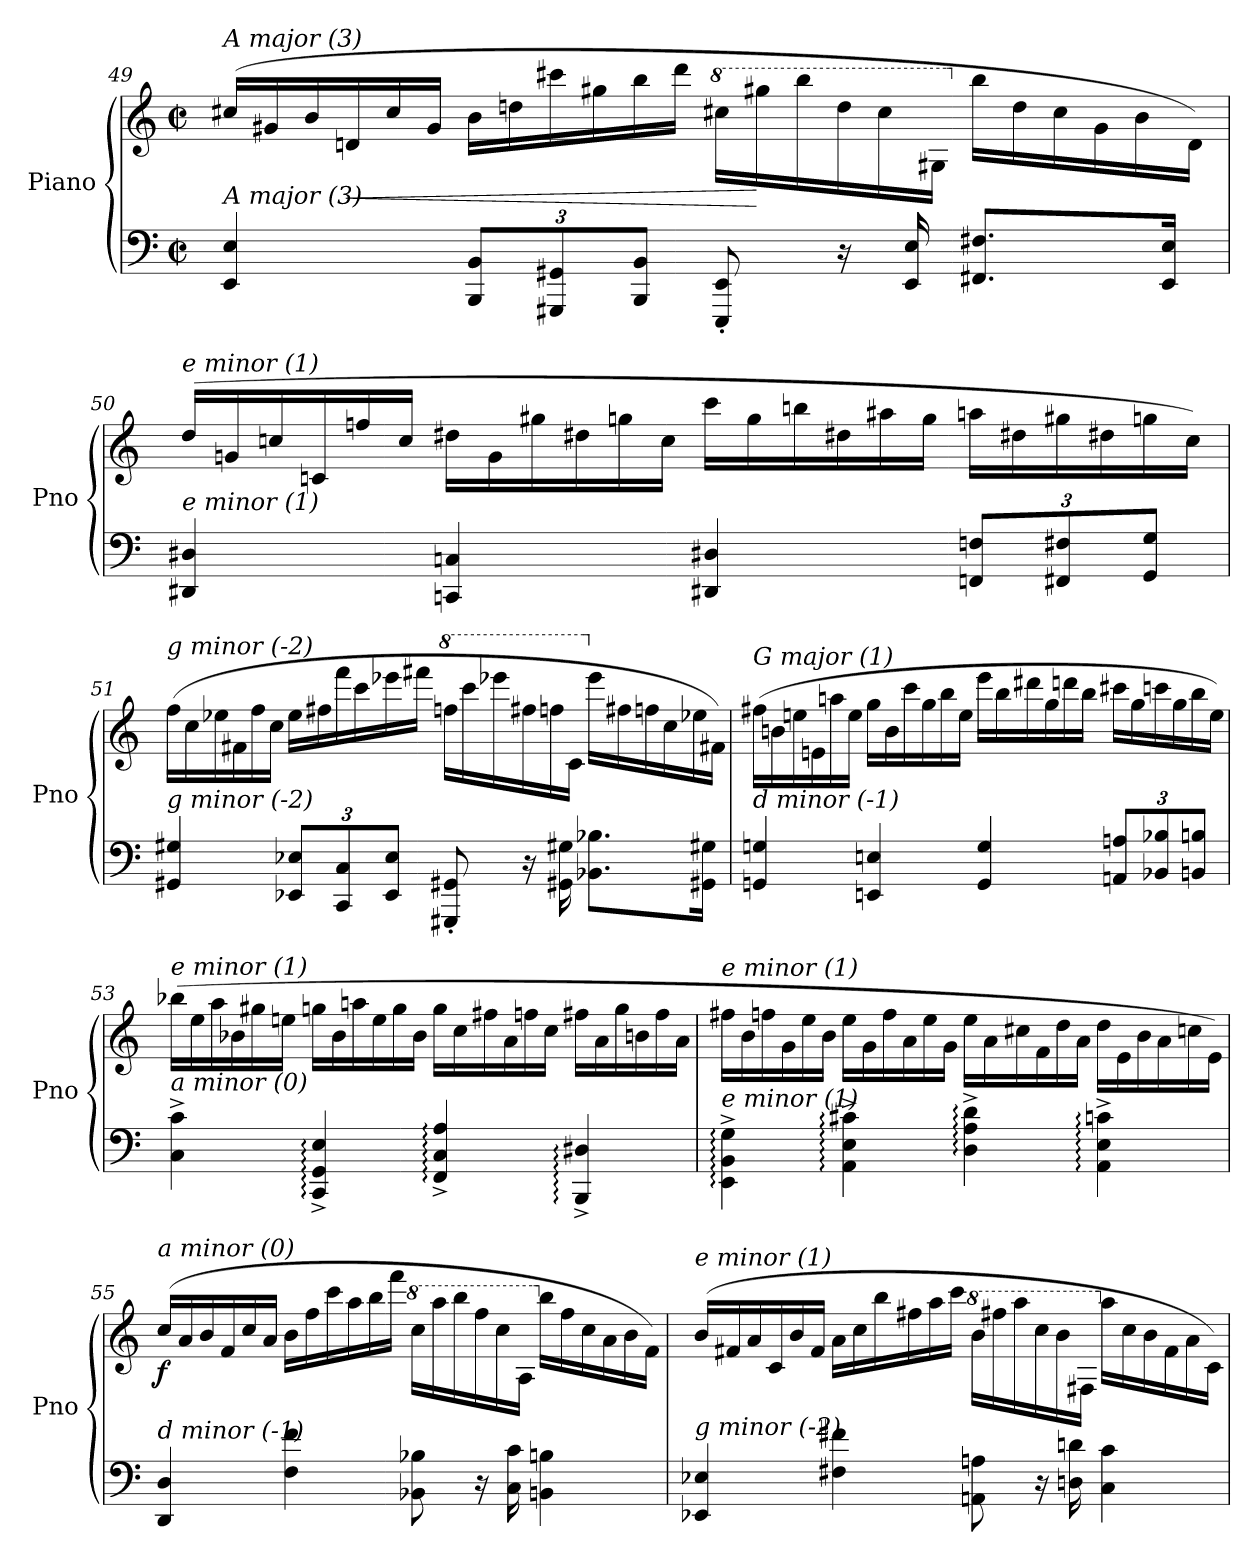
**kern	**kern	**dynam
*part1	*part1	*part1
*staff2	*staff1	*staff1/2
*I"Piano	*	*
*I'Pno	*	*
!!LO:LB:g=z
*clefF4	*clefG2	*
*k[]	*k[]	*
*M4/4	*M4/4	*
*met(c|)	*met(c|)	*
*	*Xtuplet	*
=49	=49	=49
!	!LO:TX:i:t=A major (3)	!
!LO:TX:i:t=A major (3)	!	!
!	!	!LO:DY:b=2
!	!	!LO:DY:n=1:b
4EE/ 4E/	(24cc#X/LL	other-dynamics f
.	24g#X/	.
.	24b/	.
!	!	!LO:HP:b
.	24dn/	<
.	24cc#/	.
.	24g#/JJ	.
*Xbrackettup	*	*
12BBB/ 12BB/L	24b\LL	.
.	24ddn\	.
12GGG#X/ 12GG#X/	24ccc#X\	.
.	24gg#X\	.
12BBB/ 12BB/J	24bb\	.
.	24ddd\JJ	.
*	*8va	*
8EEE/' 8EE/'	24ccc#X\LL	.
.	24ggg#X\	[
.	24bbb\	.
16r	24ddd\	.
.	24ccc#\	.
16EE/ 16E/	.	.
.	24g#X\JJ	.
*	*X8va	*
8.FF#X/ 8.F#X/L	24bb\LL	.
.	24dd\	.
.	24cc#\	.
.	24g#\	.
.	24b\	.
16EE/ 16E/Jk	.	.
.	24d\JJ)	.
!!LO:LB:g=z
=50	=50	=50
!	!LO:TX:i:t=e minor (1)	!
!LO:TX:i:t=e minor (1)	!	!
4DD#Xi/ 4D#Xi/	(24dd/LL	.
.	24gn/	.
.	24ccn/	.
.	24cn/	.
.	24ffn/	.
.	24cc/JJ	.
4CCn/ 4Cn/	24dd#Xi\LL	.
.	24g\	.
.	24gg#Xi\	.
.	24dd#Xi\	.
.	24gg\	.
.	24cc\JJ	.
4DD#Xi/ 4D#Xi/	24ccc\LL	.
.	24gg\	.
.	24bbn\	.
.	24dd#Xi\	.
.	24aa#Xi\	.
.	24gg\JJ	.
12FFn/ 12Fn/L	24aan\LL	.
.	24dd#Xi\	.
12FF#X/ 12F#X/	24gg#Xi\	.
.	24dd#Xi\	.
12GG/ 12G/J	24gg\	.
.	24cc\JJ)	.
!!LO:LB:g=z
=51	=51	=51
!	!LO:TX:i:t=g minor (-2)	!
!LO:TX:i:t=g minor (-2)	!	!
4GG#Xi/ 4G#Xi/	(24ff\LL	.
.	24cc\	.
.	24ee-X\	.
.	24f#Xi\	.
.	24ff\	.
.	24cc\JJ	.
12EE-X/ 12E-X/L	24ee-\LL	.
.	24ff#Xi\	.
12CC/ 12C/	24fff\	.
.	24ccc\	.
12EE-/ 12E-/J	24eee-X\	.
.	24fff#Xi\JJ	.
*	*8va	*
8GGG#Xi/' 8GG#Xi/'	24fff\LL	.
.	24cccc\	.
.	24eeee-X\	.
16r	24fff#Xi\	.
.	24fff\	.
16GG#Xi\ 16G#Xi\	.	.
.	24cc\JJ	.
*	*X8va	*
8.BB-X\ 8.B-X\L	24eee-\LL	.
.	24ff#Xi\	.
.	24ff\	.
.	24cc\	.
.	24ee-Xi\	.
16GG#Xi\ 16G#Xi\Jk	.	.
.	24f#X\JJ)	.
!!LO:LB:g=z
=52	=52	=52
!	!LO:TX:i:t=G major (1)	!
!LO:TX:i:t=d minor (-1)	!	!
4GGn/ 4Gn/	(24ff#X\LL	.
.	24bn\	.
.	24een\	.
.	24en\	.
.	24aan\	.
.	24ee\JJ	.
4EEn/ 4En/	24gg\LL	.
.	24b\	.
.	24ccc\	.
.	24gg\	.
.	24bb\	.
.	24ee\JJ	.
4GG/ 4G/	24eee\LL	.
.	24bb\	.
.	24ddd#X\	.
.	24gg\	.
.	24dddn\	.
.	24bb\JJ	.
12AAn/ 12An/L	24ccc#X\LL	.
.	24gg\	.
12BB-Xi/ 12B-Xi/	24cccn\	.
.	24gg\	.
12BB/ 12B/J	24bb\	.
.	24ee\JJ)	.
!!LO:PB:g=z
=53	=53	=53
!	!LO:TX:i:t=e minor (1)	!
!LO:TX:i:t=a minor (0)	!	!
4C\^ 4c\^	(24bb-X\LL	.
.	24ee\	.
.	24aa\	.
.	24b-X\	.
.	24gg#Xi\	.
.	24een\JJ	.
4CC/:^ 4GG/:^ 4E/:^	24gg\LL	.
.	24b-\	.
.	24aan\	.
.	24ee\	.
.	24gg\	.
.	24b-\JJ	.
4FF/:^ 4C/:^ 4A/:^	24gg\LL	.
.	24cc\	.
.	24ff#X\	.
.	24a\	.
.	24ffn\	.
.	24cc\JJ	.
4BBB/:^ 4D#X/:^	24ff#X\LL	.
.	24a\	.
.	24gg\	.
.	24bn\	.
.	24ff#\	.
.	24a\JJ	.
=54	=54	=54
!	!LO:TX:i:t=e minor (1)	!
!LO:TX:i:t=e minor (1)	!	!
4EE\:^ 4BB\:^ 4G\:^	24ff#X\LL	.
.	24b\	.
.	24ffn\	.
.	24g\	.
.	24ee\	.
.	24b\JJ	.
4AA\:^ 4E\:^ 4c#X\:^	24ee\LL	.
.	24g\	.
.	24ff\	.
.	24a\	.
.	24ee\	.
.	24g\JJ	.
4D\:^ 4A\:^ 4d\:^	24ee\LL	.
.	24a\	.
.	24cc#X\	.
.	24f\	.
.	24dd\	.
.	24a\JJ	.
4AA\:^ 4E\:^ 4cn\:^	24dd\LL	.
.	24e\	.
.	24b\	.
.	24a\	.
.	24ccn\	.
.	24e\JJ)	.
!!LO:LB:g=z
=55	=55	=55
*^	*^	*
!	!	!LO:TX:i:t=a minor (0)	!	!
!LO:TX:i:t=d minor (-1)	!	!	!	!
!	!	!	!	!LO:DY:b
4DD/ 4D/	2ryy	(24cc/LL	2ryy	f
.	.	24a/	.	.
.	.	24b/	.	.
.	.	24f/	.	.
.	.	24cc/	.	.
.	.	24a/JJ	.	.
4F\ 4f\	.	24b\LL	.	.
.	.	24ff\	.	.
.	.	24ccc\	.	.
.	.	24aa\	.	.
.	.	24bb\	.	.
.	.	24fff\JJ	.	.
*	*	*8va	*	*
8ryy	8BB-Xi\ 8B-Xi\	24ccc\LL	8ryy	.
.	.	24aaa\	.	.
.	.	24bbb\	.	.
16r	16ryy	24fff\	16ryy	.
.	.	24ccc\	.	.
16ryy	16C\ 16c\	.	16ryy	.
.	.	24a\JJ	.	.
*	*	*X8va	*	*
4BB\ 4B\	4ryy	24bb\LL	4ryy	.
.	.	24ff\	.	.
.	.	24cc\	.	.
.	.	24a\	.	.
.	.	24b\	.	.
.	.	24f\JJ)	.	.
=56	=56	=56	=56	=56
!	!	!LO:TX:i:t=e minor (1)	!	!
!LO:TX:i:t=g minor (-2)	!	!	!	!
4EE-Xi/ 4E-Xi/	2ryy	(24b/LL	2ryy	.
.	.	24f#X/	.	.
.	.	24a/	.	.
.	.	24c/	.	.
.	.	24b/	.	.
.	.	24f#/JJ	.	.
4F#X\ 4f#X\	.	24a\LL	.	.
.	.	24cc\	.	.
.	.	24bb\	.	.
.	.	24ff#X\	.	.
.	.	24aa\	.	.
.	.	24ccc\JJ	.	.
*	*	*8va	*	*
8ryy	8AAn\ 8An\	24bb\LL	8ryy	.
.	.	24fff#X\	.	.
.	.	24aaa\	.	.
16r	16ryy	24ccc\	16ryy	.
.	.	24bb\	.	.
16ryy	16Dn\ 16dn\	.	16ryy	.
.	.	24f#X\JJ	.	.
*	*	*X8va	*	*
4C\ 4c\	4ryy	24aa\LL	4ryy	.
.	.	24cc\	.	.
.	.	24b\	.	.
.	.	24f#\	.	.
.	.	24a\	.	.
.	.	24c\JJ)	.	.
*v	*v	*	*	*
*	*v	*v	*
=	=	=
*-	*-	*-
